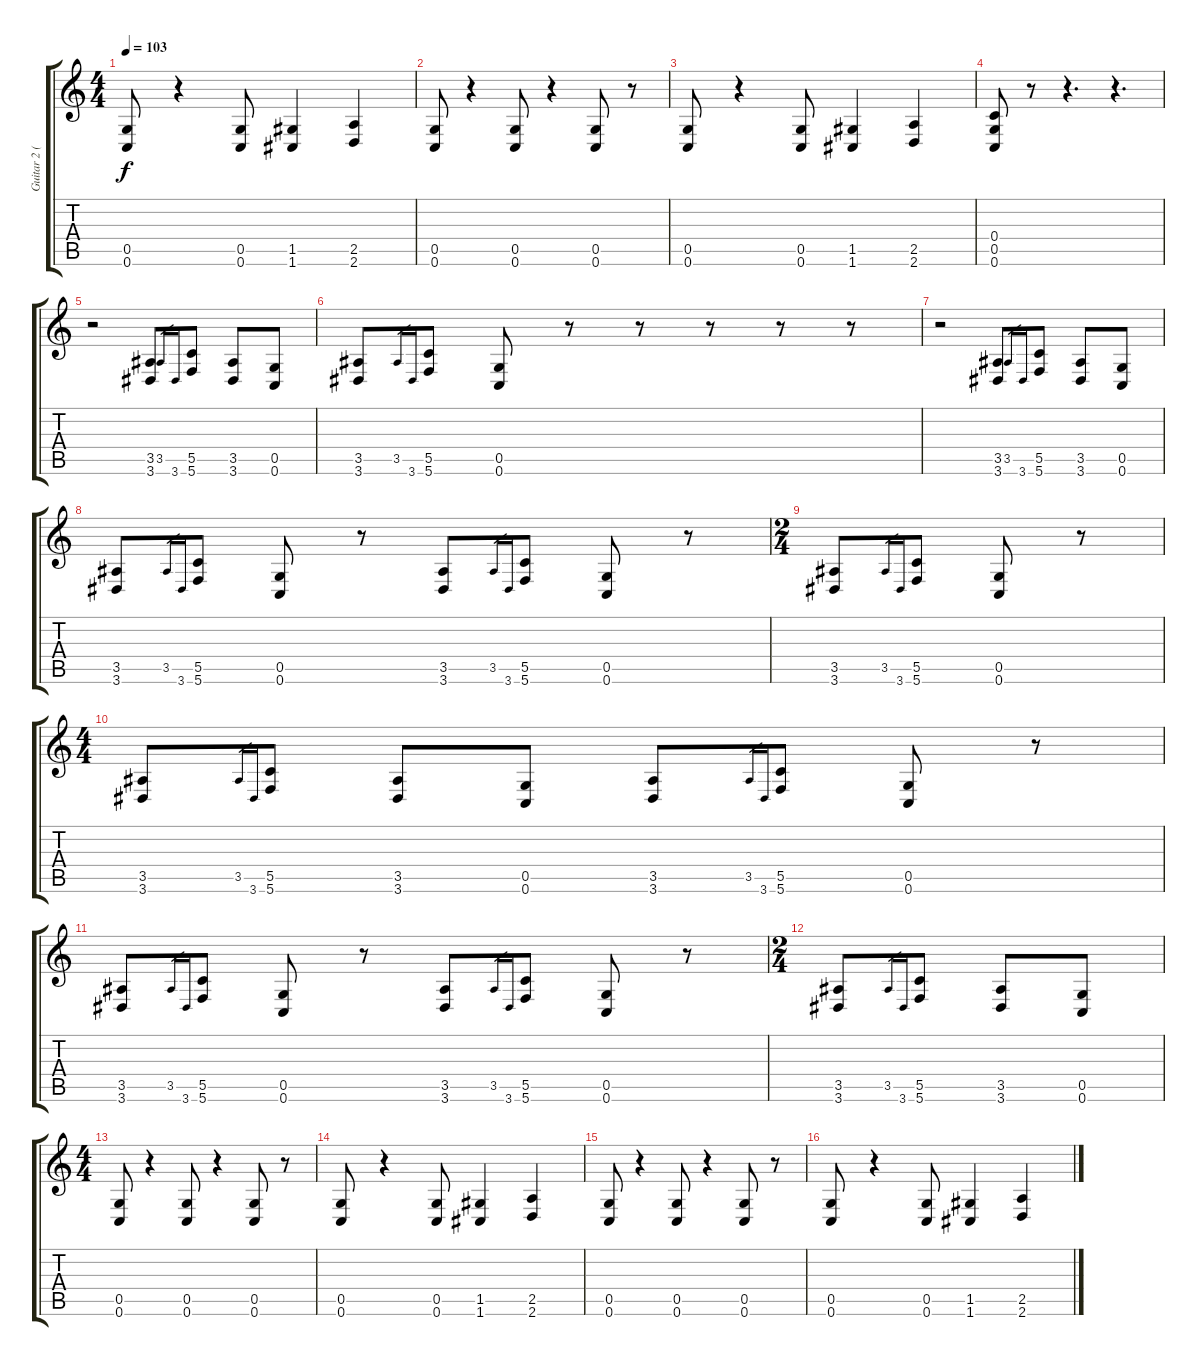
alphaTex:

\track ("Guitar 2 (James)" "Guitar 2 (") {instrument overdrivenguitar}
\staff {score tabs}
\tuning (D4 A3 F3 C3 G2 C2) {hide}
\ts (4 4)
\tempo 103
\clef g2
\ks c
(0.5 0.6).8{dy f} r.4 (0.5 0.6).8 (1.5 1.6).4 (2.5 2.6).4 |
(0.5 0.6).8 r.4 (0.5 0.6).8 r.4 (0.5 0.6).8 r.8 |
(0.5 0.6).8 r.4 (0.5 0.6).8 (1.5 1.6).4 (2.5 2.6).4 |
(0.4 0.5 0.6).8 r.8 r.4{d} r.4{d} |
r.2 (3.5 3.6).8 3.5.16{gr} 3.6.16{gr} (5.5 5.6).8 (3.5 3.6).8 (0.5 0.6).8 |
(3.5 3.6).8 3.5.16{gr} 3.6.16{gr} (5.5 5.6).8 (0.5 0.6).8 r.8 r.8 r.8 r.8 r.8 |
r.2 (3.5 3.6).8 3.5.16{gr} 3.6.16{gr} (5.5 5.6).8 (3.5 3.6).8 (0.5 0.6).8 |
(3.5 3.6).8 3.5.16{gr} 3.6.16{gr} (5.5 5.6).8 (0.5 0.6).8 r.8 (3.5 3.6).8 3.5.16{gr} 3.6.16{gr} (5.5 5.6).8 (0.5 0.6).8 r.8 |
\ts (2 4)
(3.5 3.6).8 3.5.16{gr} 3.6.16{gr} (5.5 5.6).8 (0.5 0.6).8 r.8 |
\ts (4 4)
(3.5 3.6).8 3.5.16{gr} 3.6.16{gr} (5.5 5.6).8 (3.5 3.6).8 (0.5 0.6).8 (3.5 3.6).8 3.5.16{gr} 3.6.16{gr} (5.5 5.6).8 (0.5 0.6).8 r.8 |
(3.5 3.6).8 3.5.16{gr} 3.6.16{gr} (5.5 5.6).8 (0.5 0.6).8 r.8 (3.5 3.6).8 3.5.16{gr} 3.6.16{gr} (5.5 5.6).8 (0.5 0.6).8 r.8 |
\ts (2 4)
(3.5 3.6).8 3.5.16{gr} 3.6.16{gr} (5.5 5.6).8 (3.5 3.6).8 (0.5 0.6).8 |
\ts (4 4)
(0.5 0.6).8 r.4 (0.5 0.6).8 r.4 (0.5 0.6).8 r.8 |
(0.5 0.6).8 r.4 (0.5 0.6).8 (1.5 1.6).4 (2.5 2.6).4 |
(0.5 0.6).8 r.4 (0.5 0.6).8 r.4 (0.5 0.6).8 r.8 |
(0.5 0.6).8 r.4 (0.5 0.6).8 (1.5 1.6).4 (2.5 2.6).4
